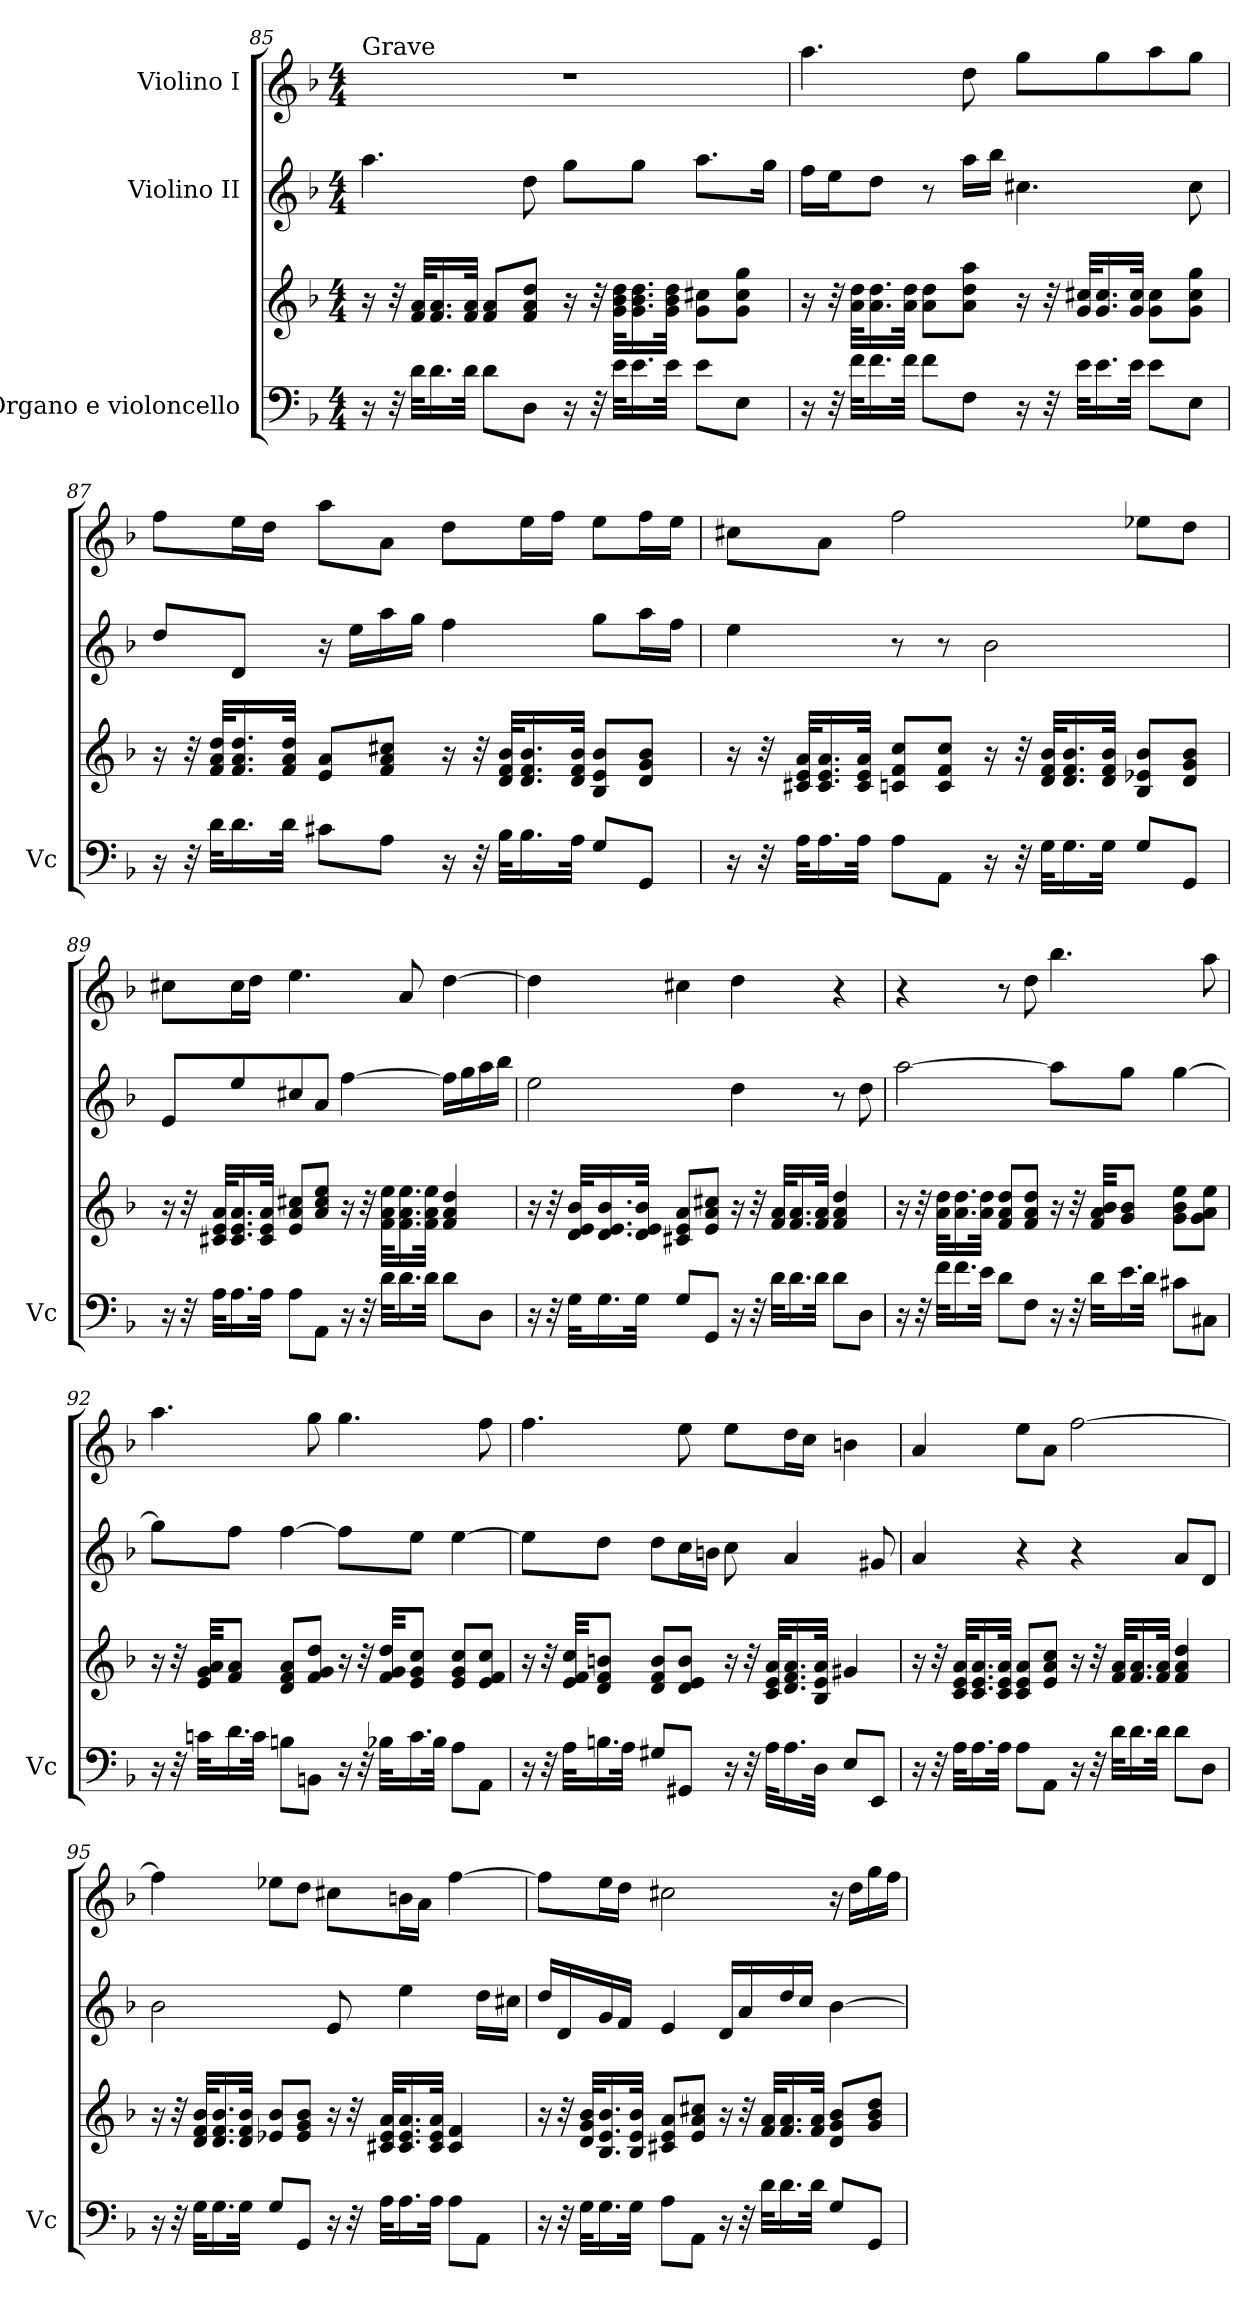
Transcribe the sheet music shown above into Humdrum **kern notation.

**kern	**kern	**kern	**kern
*part3	*part3	*part2	*part1
*staff4	*staff3	*staff2	*staff1
*I"Organo e  violoncello	*	*I"Violino II	*I"Violino I
*I'Vc	*	*	*
!!LO:LB:g=z
*clefF4	*clefG2	*clefG2	*clefG2
*k[b-]	*k[b-]	*k[b-]	*k[b-]
*M4/4	*M4/4	*M4/4	*M4/4
=85	=85	=85	=85
!	!	!	!LO:TX:a:t=Grave
16r	16r	4.aa\	1r
32r	32r	.	.
32d\KLL	32f/ 32a/KLL	.	.
16.d\	16.f/ 16.a/	.	.
32d\JJk	32f/ 32a/JJk	.	.
8d\L	8f/ 8a/L	.	.
8D\J	8f/ 8a/ 8dd/J	8dd\	.
16r	16r	8gg\L	.
32r	32r	.	.
32e\KLL	32g\ 32b-\ 32dd\KLL	.	.
16.e\	16.g\ 16.b-\ 16.dd\	8gg\J	.
32e\JJk	32g\ 32b-\ 32dd\JJk	.	.
8e\L	8g\ 8cc#X\L	8.aa\L	.
8E\J	8g\ 8cc#\ 8gg\J	.	.
.	.	16gg\Jk	.
=86	=86	=86	=86
16r	16r	16ff\LL	4.aa\
32r	32r	16ee\J	.
32f\KLL	32a\ 32dd\KLL	.	.
16.f\	16.a\ 16.dd\	8dd\J	.
32f\JJk	32a\ 32dd\JJk	.	.
8f\L	8a\ 8dd\L	8r	.
8F\J	8a\ 8dd\ 8aa\J	16aa\LL	8dd\
.	.	16bb-\JJ	.
16r	16r	4.cc#X\	8gg\L
32r	32r	.	.
32e\KLL	32g/ 32cc#X/KLL	.	.
16.e\	16.g/ 16.cc#/	.	8gg\
32e\JJk	32g/ 32cc#/JJk	.	.
8e\L	8g\ 8cc#\L	.	8aa\
8E\J	8g\ 8cc#\ 8gg\J	8cc#\	8gg\J
!!LO:LB:g=z
=87	=87	=87	=87
16r	16r	8dd/L	8ff\L
32r	32r	.	.
32d\KLL	32f/ 32a/ 32dd/KLL	.	.
16.d\	16.f/ 16.a/ 16.dd/	8d/J	16ee\L
.	.	.	16dd\JJ
32d\JJk	32f/ 32a/ 32dd/JJk	.	.
8c#X\L	8e/ 8a/L	16r	8aa\L
.	.	16ee\LL	.
8A\J	8f/ 8a/ 8cc#X/J	16aa\	8a\J
.	.	16gg\JJ	.
16r	16r	4ff\	8dd\L
32r	32r	.	.
32B-\KLL	32d/ 32f/ 32b-/KLL	.	.
16.B-\	16.d/ 16.f/ 16.b-/	.	16ee\L
.	.	.	16ff\JJ
32A\JJk	32d/ 32f/ 32b-/JJk	.	.
8G/L	8B-/ 8e/ 8b-/L	8gg\L	8ee\L
8GG/J	8d/ 8g/ 8b-/J	16aa\L	16ff\L
.	.	16ff\JJ	16ee\JJ
=88	=88	=88	=88
16r	16r	4ee\	8cc#X\L
32r	32r	.	.
32A\KLL	32c#X/ 32e/ 32a/KLL	.	.
16.A\	16.c#/ 16.e/ 16.a/	.	8a\J
32A\JJk	32c#/ 32e/ 32a/JJk	.	.
8A\L	8cn/ 8f/ 8cc/L	8r	2ff\
8AA\J	8c/ 8f/ 8cc/J	8r	.
16r	16r	2b-\	.
32r	32r	.	.
32G\KLL	32d/ 32f/ 32b-/KLL	.	.
16.G\	16.d/ 16.f/ 16.b-/	.	.
32G\JJk	32d/ 32f/ 32b-/JJk	.	.
8G/L	8B-/ 8e-X/ 8b-/L	.	8ee-X\L
8GG/J	8d/ 8g/ 8b-/J	.	8dd\J
!!LO:LB:g=z
=89	=89	=89	=89
16r	16r	8e/L	8cc#X\L
32r	32r	.	.
32A\KLL	32c#X/ 32e/ 32a/KLL	.	.
16.A\	16.c#/ 16.e/ 16.a/	8ee/	16cc#\L
.	.	.	16dd\JJ
32A\JJk	32c#/ 32e/ 32a/JJk	.	.
8A\L	8e/ 8a/ 8cc#X/L	8cc#X/	4.ee\
8AA\J	8a/ 8cc#/ 8ee/J	8a/J	.
16r	16r	[4ff\	.
32r	32r	.	.
32d\KLL	32f\ 32a\ 32ee\KLL	.	.
16.d\	16.f\ 16.a\ 16.ee\	.	8a/
32d\JJk	32f\ 32a\ 32ee\JJk	.	.
8d\L	4f/ 4a/ 4dd/	16ff\LL]	[4dd\
.	.	16gg\	.
8D\J	.	16aa\	.
.	.	16bb-\JJ	.
=90	=90	=90	=90
16r	16r	2ee\	4dd\]
32r	32r	.	.
32G\KLL	32d/ 32e/ 32b-/KLL	.	.
16.G\	16.d/ 16.e/ 16.b-/	.	.
32G\JJk	32d/ 32e/ 32b-/JJk	.	.
8G/L	8c#X/ 8e/ 8a/L	.	4cc#X\
8GG/J	8e/ 8a/ 8cc#X/J	.	.
16r	16r	4dd\	4dd\
32r	32r	.	.
32d\KLL	32f/ 32a/KLL	.	.
16.d\	16.f/ 16.a/	.	.
32d\JJk	32f/ 32a/JJk	.	.
8d\L	4f/ 4a/ 4dd/	8r	4r
8D\J	.	8dd\	.
!!LO:PB:g=z
=91	=91	=91	=91
16r	16r	[2aa\	4r
32r	32r	.	.
32f\KLL	32a\ 32dd\KLL	.	.
16.f\	16.a\ 16.dd\	.	.
32e\JJk	32a\ 32dd\JJk	.	.
8d\L	8f/ 8a/ 8dd/L	.	8r
8F\J	8f/ 8a/ 8dd/J	.	8dd\
16r	16r	8aa\L]	4.bb-\
32r	32r	.	.
32d\KLL	32f/ 32a/ 32b-/KKL	.	.
16.e\	8g/ 8b-/J	8gg\J	.
32d\JJk	.	.	.
8c#X\L	8g\ 8b-\ 8ee\L	[4gg\	.
8C#X\J	8g\ 8a\ 8ee\J	.	8aa\
=92	=92	=92	=92
16r	16r	8gg\L]	4.aa\
32r	32r	.	.
32cn\KLL	32e/ 32g/ 32a/KKL	.	.
16.d\	8f/ 8a/J	8ff\J	.
32c\JJk	.	.	.
8Bn\L	8d/ 8f/ 8a/L	[4ff\	.
8BBn\J	8f/ 8g/ 8dd/J	.	8gg\
16r	16r	8ff\L]	4.gg\
32r	32r	.	.
32B-X\KLL	32f/ 32g/ 32dd/KKL	.	.
16.c\	8e/ 8g/ 8cc/J	8ee\J	.
32B-\JJk	.	.	.
8A\L	8e/ 8g/ 8cc/L	[4ee\	.
8AA\J	8e/ 8f/ 8cc/J	.	8ff\
!!LO:LB:g=z
=93	=93	=93	=93
16r	16r	8ee\L]	4.ff\
32r	32r	.	.
32A\KLL	32e/ 32f/ 32cc/KKL	.	.
16.Bn\	8d/ 8f/ 8bn/J	8dd\J	.
32A\JJk	.	.	.
8G#X/L	8d/ 8f/ 8b/L	8dd\L	.
8GG#X/J	8d/ 8e/ 8b/J	16cc\L	8ee\
.	.	16bn\JJ	.
16r	16r	8cc\	8ee\L
32r	32r	.	.
32A\KLL	32c/ 32e/ 32a/KLL	.	.
16.A\	16.d/ 16.f/ 16.a/	4a/	16dd\L
.	.	.	16cc\JJ
32D\JJk	32B-/ 32e/ 32a/JJk	.	.
8E/L	4g#X/	.	4bn\
8EE/J	.	8g#X/	.
=94	=94	=94	=94
16r	16r	4a/	4a/
32r	32r	.	.
32A\KLL	32c/ 32e/ 32a/KLL	.	.
16.A\	16.c/ 16.e/ 16.a/	.	.
32A\JJk	32c/ 32e/ 32a/JJk	.	.
8A\L	8c/ 8e/ 8a/L	4r	8ee\L
8AA\J	8e/ 8a/ 8cc/J	.	8a\J
16r	16r	4r	[2ff\
32r	32r	.	.
32d\KLL	32f/ 32a/KLL	.	.
16.d\	16.f/ 16.a/	.	.
32d\JJk	32f/ 32a/JJk	.	.
8d\L	4f/ 4a/ 4dd/	8a/L	.
8D\J	.	8d/J	.
!!LO:LB:g=z
=95	=95	=95	=95
16r	16r	2b-\	4ff\]
32r	32r	.	.
32G\KLL	32d/ 32f/ 32b-/KLL	.	.
16.G\	16.d/ 16.f/ 16.b-/	.	.
32G\JJk	32d/ 32f/ 32b-/JJk	.	.
8G/L	8e-X/ 8b-/L	.	8ee-X\L
8GG/J	8e-/ 8g/ 8b-/J	.	8dd\J
16r	16r	8e/	8cc#X\L
32r	32r	.	.
32A\KLL	32c#X/ 32e-/ 32a/KLL	.	.
16.A\	16.c#/ 16.e-/ 16.a/	4ee\	16bn\L
.	.	.	16a\JJ
32A\JJk	32c#/ 32e-/ 32a/JJk	.	.
8A\L	4c#/ 4f/	.	[4ff\
8AA\J	.	16dd\LL	.
.	.	16cc#X\JJ	.
=96	=96	=96	=96
16r	16r	16dd/LL	8ff\L]
32r	32r	16d/	.
32G\KLL	32d/ 32g/ 32b-/KLL	.	.
16.G\	16.B-/ 16.e/ 16.b-/	16g/	16ee\L
.	.	16f/JJ	16dd\JJ
32G\JJk	32B-/ 32e/ 32b-/JJk	.	.
8A\L	8c#X/ 8e/ 8a/L	4e/	2cc#X\
8AA\J	8e/ 8a/ 8cc#X/J	.	.
16r	16r	16d/LL	.
32r	32r	16a/	.
32d\KLL	32f/ 32a/KLL	.	.
16.d\	16.f/ 16.a/	16dd/	.
.	.	16cc/JJ	.
32d\JJk	32f/ 32a/JJk	.	.
8G/L	8d/ 8g/ 8b-/L	[4b-\	16r
.	.	.	16dd\LL
8GG/J	8g/ 8b-/ 8dd/J	.	16gg\
.	.	.	16ff\JJ
=	=	=	=
*-	*-	*-	*-
